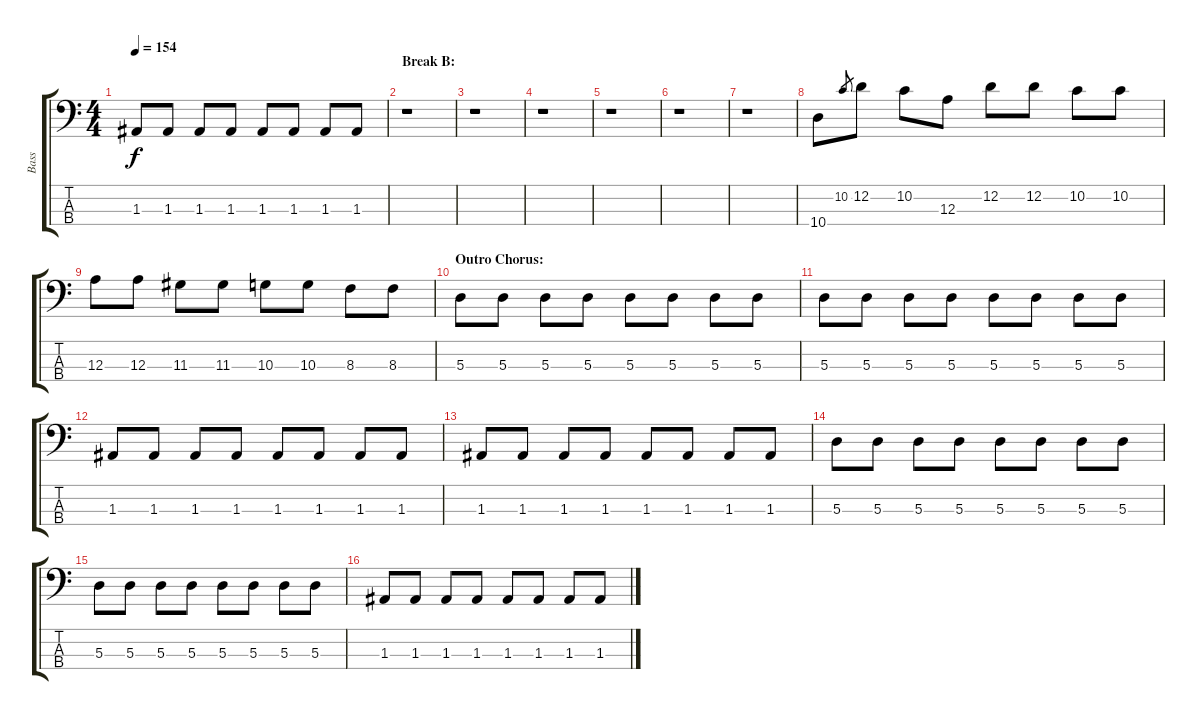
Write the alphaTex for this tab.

\track ("Bass" "Bass") {instrument electricbasspick}
\staff {score tabs}
\tuning (G2 D2 A1 E1) {hide}
\ts (4 4)
\tempo 154
\clef f4
\ks c
1.3.8{dy f} 1.3.8 1.3.8 1.3.8 1.3.8 1.3.8 1.3.8 1.3.8 |
\section ("" "Break B:")
r.1 |
r.1 |
r.1 |
r.1 |
r.1 |
r.1 |
10.4.8 10.2.8{gr} 12.2.8 10.2.8 12.3.8 12.2.8 12.2.8 10.2.8 10.2.8 |
12.3.8 12.3.8 11.3.8 11.3.8 10.3.8 10.3.8 8.3.8 8.3.8 |
\section ("" "Outro Chorus:")
5.3.8 5.3.8 5.3.8 5.3.8 5.3.8 5.3.8 5.3.8 5.3.8 |
5.3.8 5.3.8 5.3.8 5.3.8 5.3.8 5.3.8 5.3.8 5.3.8 |
1.3.8 1.3.8 1.3.8 1.3.8 1.3.8 1.3.8 1.3.8 1.3.8 |
1.3.8 1.3.8 1.3.8 1.3.8 1.3.8 1.3.8 1.3.8 1.3.8 |
5.3.8 5.3.8 5.3.8 5.3.8 5.3.8 5.3.8 5.3.8 5.3.8 |
5.3.8 5.3.8 5.3.8 5.3.8 5.3.8 5.3.8 5.3.8 5.3.8 |
1.3.8 1.3.8 1.3.8 1.3.8 1.3.8 1.3.8 1.3.8 1.3.8
